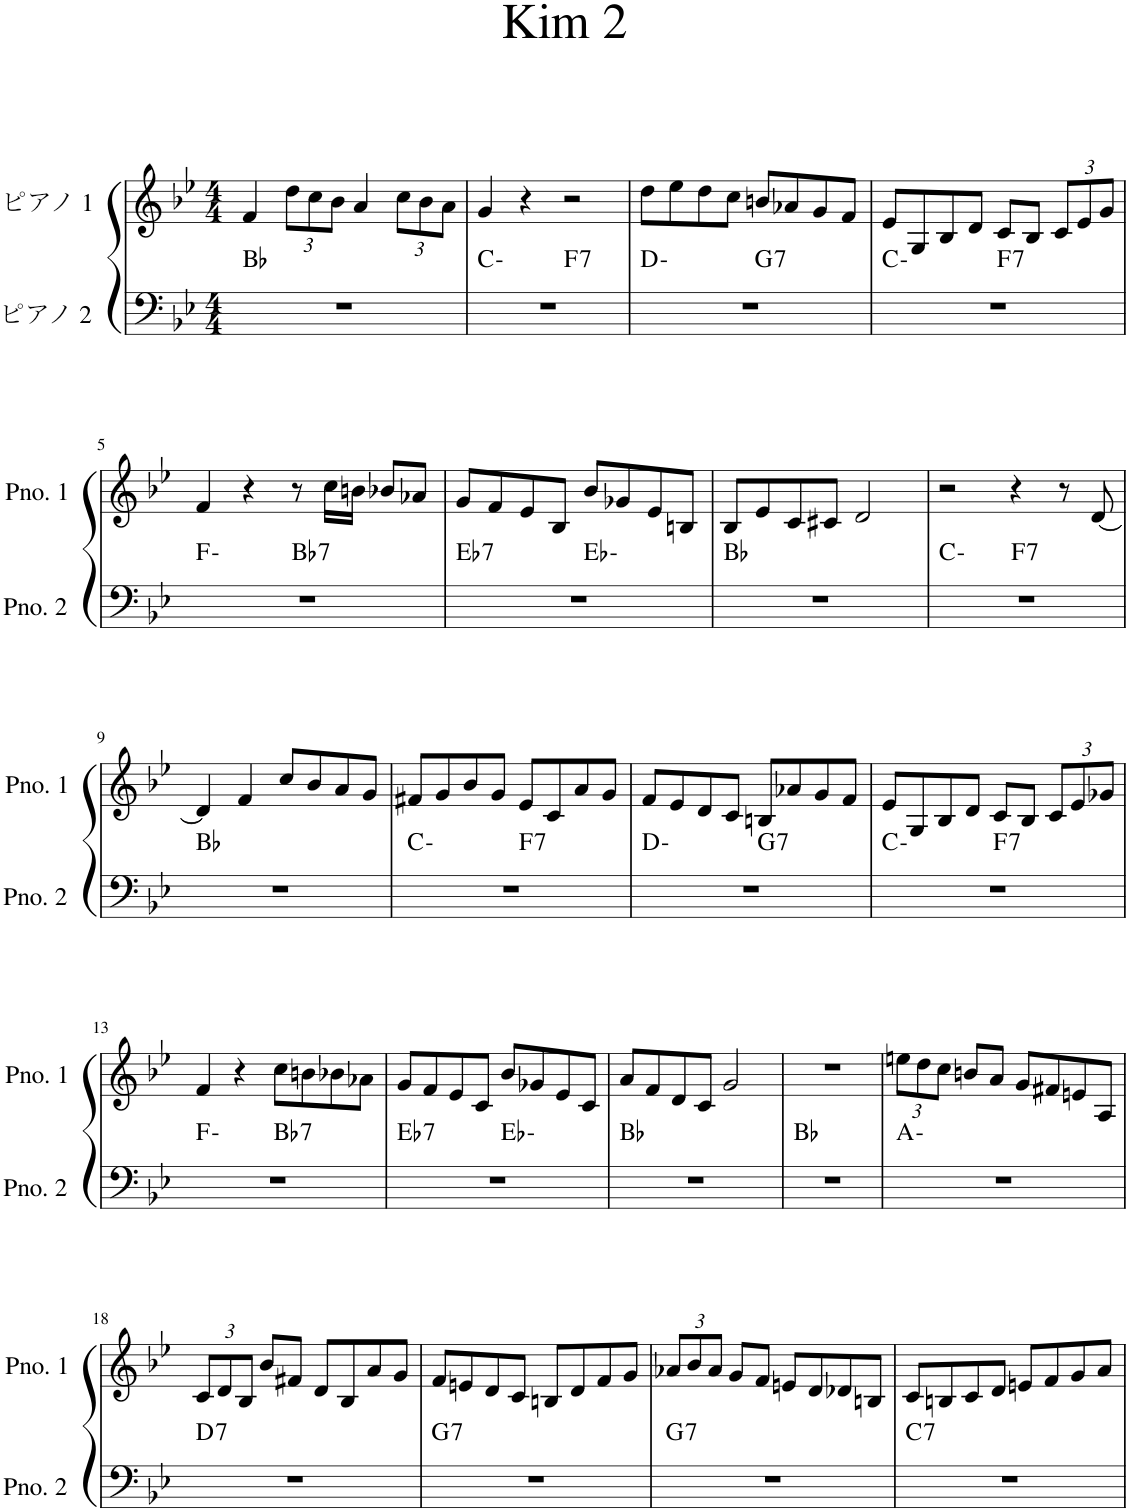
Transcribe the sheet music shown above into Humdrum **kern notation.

**kern	**harte	**kern
*part2	*part2	*part1
*staff2	*	*staff1
*I"ピアノ 2	*	*I"ピアノ 1
*clefF4	*	*clefG2
*k[b-e-]	*	*k[b-e-]
*M4/4	*	*M4/4
=1	=1	=1
1r	Bb:maj	4f/
*	*	*Xbrackettup
.	.	12dd\L
.	.	12cc\
.	.	12b-\J
.	.	4a/
.	.	12cc\L
.	.	12b-\
.	.	12a\J
=2	=2	=2
*^	*	*
1r	2ryy	C:min	4g/
.	.	.	4r
!	!	!LO:H:kt=7	!
.	2ryy	F:7	2r
=3	=3	=3	=3
1r	2ryy	D:min	8dd\L
.	.	.	8ee-\
.	.	.	8dd\
.	.	.	8cc\J
!	!	!LO:H:kt=7	!
.	2ryy	G:7	8bn/L
.	.	.	8a-X/
.	.	.	8g/
.	.	.	8f/J
=4	=4	=4	=4
1r	2ryy	C:min	8e-/L
.	.	.	8G/
.	.	.	8B-/
.	.	.	8d/J
!	!	!LO:H:kt=7	!
.	2ryy	F:7	8c/L
.	.	.	8B-/J
.	.	.	12c/L
.	.	.	12e-/
.	.	.	12g/J
!!LO:LB:g=z
=5	=5	=5	=5
1r	2ryy	F:min	4f/
.	.	.	4r
!	!	!LO:H:kt=7	!
.	2ryy	Bb:7	8r
.	.	.	16cc\LL
.	.	.	16bn\JJ
.	.	.	8b-X/L
.	.	.	8a-X/J
=6	=6	=6	=6
!	!	!LO:H:kt=7	!
1r	2ryy	Eb:7	8g/L
.	.	.	8f/
.	.	.	8e-/
.	.	.	8B-/J
.	2ryy	Eb:min	8b-/L
.	.	.	8g-X/
.	.	.	8e-/
.	.	.	8Bn/J
*v	*v	*	*
=7	=7	=7
1r	Bb:maj	8B-/L
.	.	8e-/
.	.	8c/
.	.	8c#X/J
.	.	2d/
=8	=8	=8
*^	*	*
1r	2ryy	C:min	2r
!	!	!LO:H:kt=7	!
.	2ryy	F:7	4r
.	.	.	8r
.	.	.	[8d/
*v	*v	*	*
!!LO:LB:g=z
=9	=9	=9
1r	Bb:maj	4d/]
.	.	4f/
.	.	8cc/L
.	.	8b-/
.	.	8a/
.	.	8g/J
=10	=10	=10
*^	*	*
1r	2ryy	C:min	8f#X/L
.	.	.	8g/
.	.	.	8b-/
.	.	.	8g/J
!	!	!LO:H:kt=7	!
.	2ryy	F:7	8e-/L
.	.	.	8c/
.	.	.	8a/
.	.	.	8g/J
=11	=11	=11	=11
1r	2ryy	D:min	8f/L
.	.	.	8e-/
.	.	.	8d/
.	.	.	8c/J
!	!	!LO:H:kt=7	!
.	2ryy	G:7	8Bn/L
.	.	.	8a-X/
.	.	.	8g/
.	.	.	8f/J
=12	=12	=12	=12
1r	2ryy	C:min	8e-/L
.	.	.	8G/
.	.	.	8B-/
.	.	.	8d/J
!	!	!LO:H:kt=7	!
.	2ryy	F:7	8c/L
.	.	.	8B-/J
.	.	.	12c/L
.	.	.	12e-/
.	.	.	12g-X/J
!!LO:LB:g=z
=13	=13	=13	=13
1r	2ryy	F:min	4f/
.	.	.	4r
!	!	!LO:H:kt=7	!
.	2ryy	Bb:7	8cc\L
.	.	.	8bn\
.	.	.	8b-X\
.	.	.	8a-X\J
=14	=14	=14	=14
!	!	!LO:H:kt=7	!
1r	2ryy	Eb:7	8g/L
.	.	.	8f/
.	.	.	8e-/
.	.	.	8c/J
.	2ryy	Eb:min	8b-/L
.	.	.	8g-X/
.	.	.	8e-/
.	.	.	8c/J
*v	*v	*	*
=15	=15	=15
1r	Bb:maj	8a/L
.	.	8f/
.	.	8d/
.	.	8c/J
.	.	2g/
=16	=16	=16
1r	Bb:maj	1r
=17	=17	=17
1r	A:min	12een\L
.	.	12dd\
.	.	12cc\J
.	.	8bn/L
.	.	8a/J
.	.	8g/L
.	.	8f#X/
.	.	8en/
.	.	8A/J
!!LO:LB:g=z
=18	=18	=18
!	!LO:H:kt=7	!
1r	D:7	12c/L
.	.	12d/
.	.	12B-/J
.	.	8b-/L
.	.	8f#X/J
.	.	8d/L
.	.	8B-/
.	.	8a/
.	.	8g/J
=19	=19	=19
!	!LO:H:kt=7	!
1r	G:7	8f/L
.	.	8en/
.	.	8d/
.	.	8c/J
.	.	8Bn/L
.	.	8d/
.	.	8f/
.	.	8g/J
=20	=20	=20
!	!LO:H:kt=7	!
1r	G:7	12a-X/L
.	.	12b-/
.	.	12a-/J
.	.	8g/L
.	.	8f/J
.	.	8en/L
.	.	8d/
.	.	8d-X/
.	.	8Bn/J
=21	=21	=21
!	!LO:H:kt=7	!
1r	C:7	8c/L
.	.	8Bn/
.	.	8c/
.	.	8d/J
.	.	8en/L
.	.	8f/
.	.	8g/
.	.	8a/J
=	=	=
*-	*-	*-
